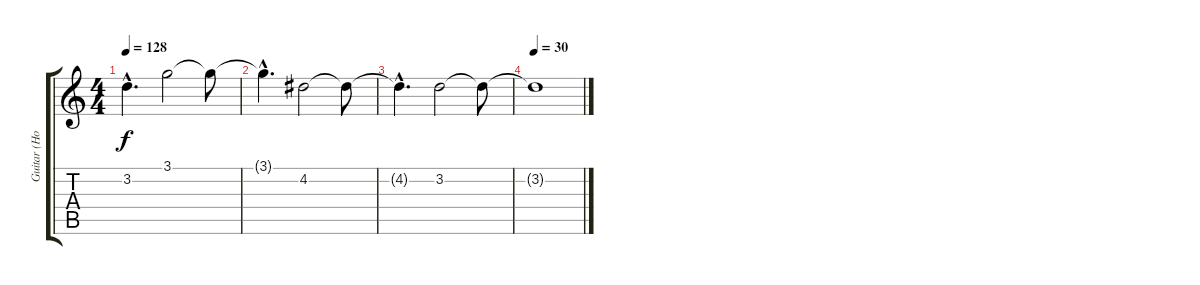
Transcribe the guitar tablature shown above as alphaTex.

\track ("Guitar (Hodgson)" "Guitar (Ho") {instrument distortionguitar}
\staff {score tabs}
\tuning (E4 B3 G3 D3 A2 E2) {hide}
\ts (4 4)
\tempo 128
\clef g2
\ks c
3.2{hac t}.4{d dy f} 3.1.2 3.1{t}.8 |
3.1{hac t}.4{d} 4.2.2 4.2{t}.8 |
4.2{hac t}.4{d} 3.2.2 3.2{t}.8 |
\tempo 30
3.2{t}.1
